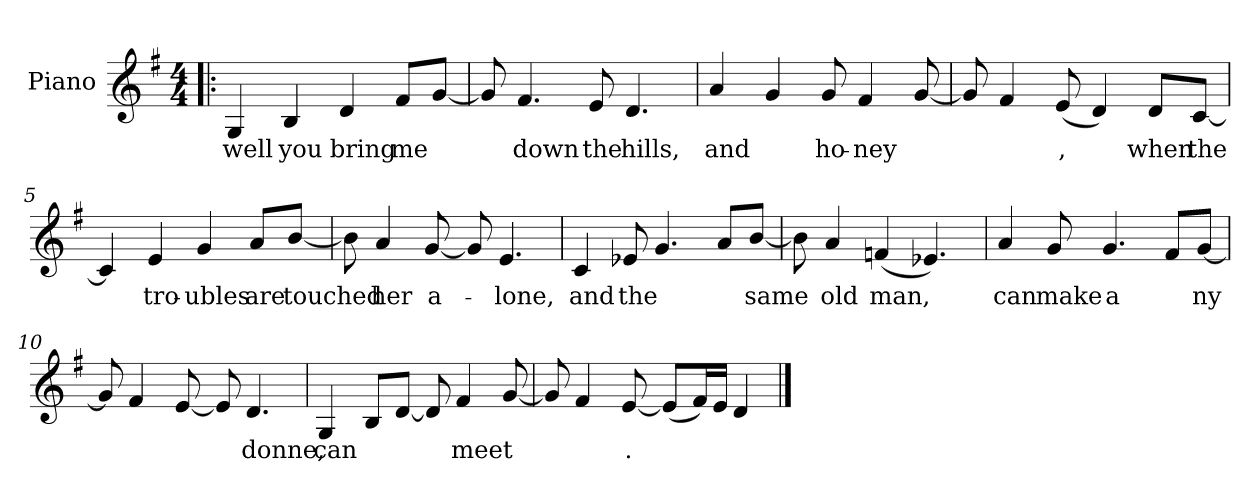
**kern	**text
*part1	*part1
*staff1	*staff1
*I"Piano	*
*I'Pno.	*
*clefG2	*
*k[f#]	*
*G:	*
*M4/4	*
=1!|:	=1!|:
4G/	well
4B/	you
4d/	bring
8f#/L	me
[8g/J	--
=2	=2
8g/]	.
4.f#/	down
8e/	the
4.d/	hills,
=3	=3
4a/	and
4g/	--
8g/	ho-
4f#/	-ney
[8g/	--
=4	=4
8g/]	.
4f#/	--
(<8e/	-,
4d/)	.
8d/L	when
[8c/J	the
=5	=5
4c/]	.
4e/	tro-
4g/	-ubles
8a/L	are
[8b/J	touched
=6	=6
8b\]	.
4a/	her
[8g/	a-
8g/]	.
4.e/	-lone,
=7	=7
4c/	and
8e-X/	the
4.g/	--
8a/L	--
[8b/J	same
=8	=8
8b\]	.
4a/	old
(<4fn/	man,
4.e-X/)	.
=9	=9
4a/	can
8g/	make
4.g/	a-
8f#/L	--
[8g/J	-ny
=10	=10
8g/]	.
4f#/	--
[8e/	--
8e/]	.
4.d/	donne,
=11	=11
4G/	can
8B/L	--
[8d/J	--
8d/]	.
4f#/	meet
[8g/	--
=12	=12
8g/]	.
4f#/	--
[8e/	-.
(<8e/L]	.
16f#/L)	.
16e/JJ	.
4d/	.
==	==
*-	*-
